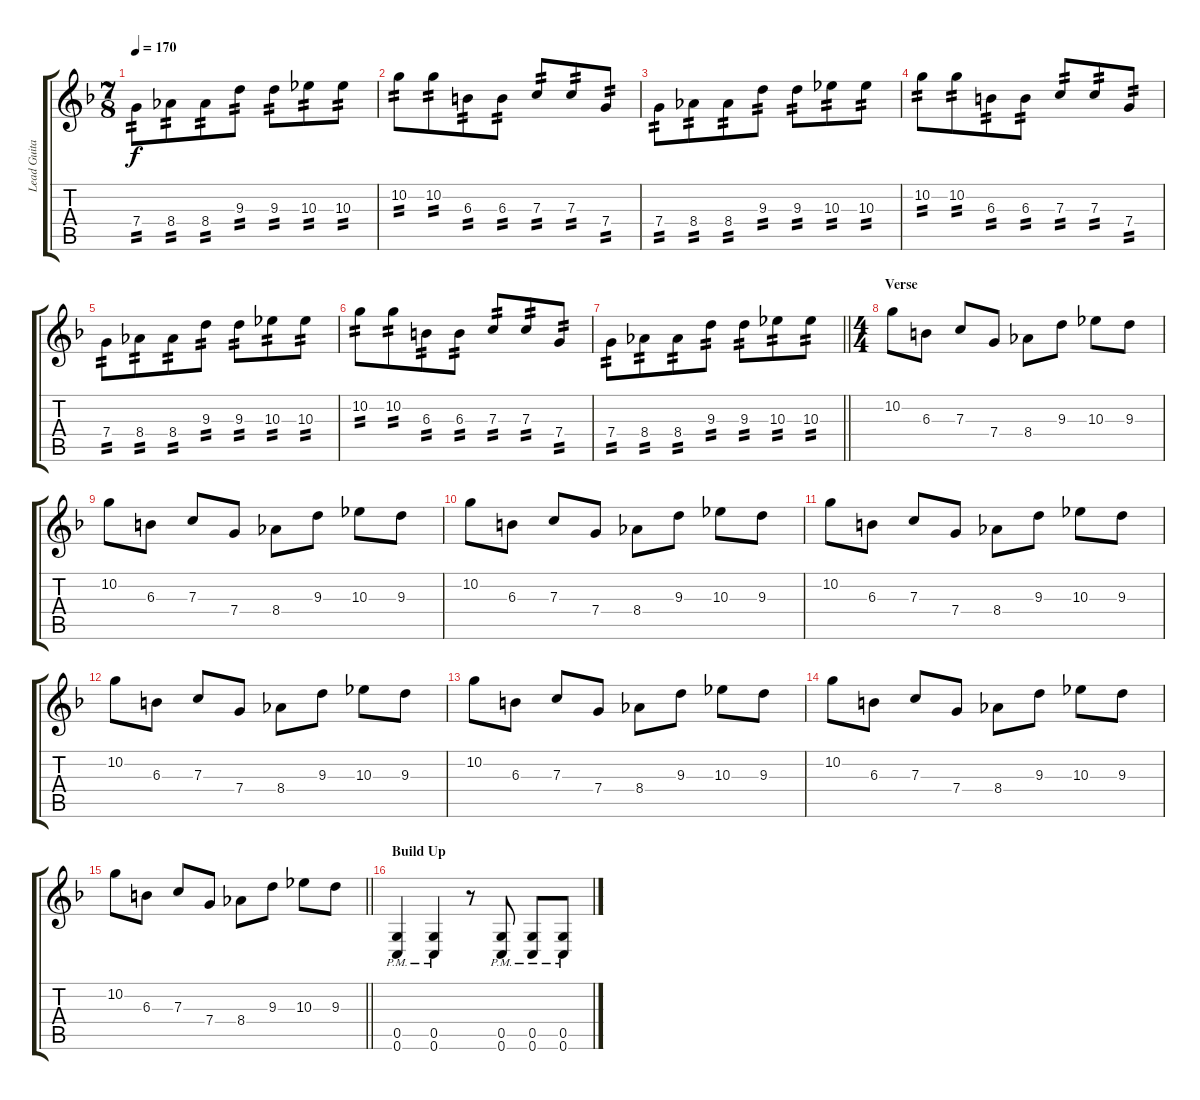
\track ("Lead Guitar" "Lead Guita") {instrument distortionguitar}
\staff {score tabs}
\tuning (D4 A3 F3 C3 G2 C2) {hide}
\ts (7 8)
\tempo 170
\clef g2
\ks dminor
7.4.8{tp 2 dy f} 8.4.8{tp 2} 8.4.8{tp 2} 9.3.8{tp 2} 9.3.8{tp 2} 10.3.8{tp 2} 10.3.8{tp 2} |
10.2.8{tp 2} 10.2.8{tp 2} 6.3.8{tp 2} 6.3.8{tp 2} 7.3.8{tp 2} 7.3.8{tp 2} 7.4.8{tp 2} |
7.4.8{tp 2} 8.4.8{tp 2} 8.4.8{tp 2} 9.3.8{tp 2} 9.3.8{tp 2} 10.3.8{tp 2} 10.3.8{tp 2} |
10.2.8{tp 2} 10.2.8{tp 2} 6.3.8{tp 2} 6.3.8{tp 2} 7.3.8{tp 2} 7.3.8{tp 2} 7.4.8{tp 2} |
7.4.8{tp 2} 8.4.8{tp 2} 8.4.8{tp 2} 9.3.8{tp 2} 9.3.8{tp 2} 10.3.8{tp 2} 10.3.8{tp 2} |
10.2.8{tp 2} 10.2.8{tp 2} 6.3.8{tp 2} 6.3.8{tp 2} 7.3.8{tp 2} 7.3.8{tp 2} 7.4.8{tp 2} |
\barLineRight lightlight
7.4.8{tp 2} 8.4.8{tp 2} 8.4.8{tp 2} 9.3.8{tp 2} 9.3.8{tp 2} 10.3.8{tp 2} 10.3.8{tp 2} |
\ts (4 4)
\section ("" "Verse")
10.2.8 6.3.8 7.3.8 7.4.8 8.4.8 9.3.8 10.3.8 9.3.8 |
10.2.8 6.3.8 7.3.8 7.4.8 8.4.8 9.3.8 10.3.8 9.3.8 |
10.2.8 6.3.8 7.3.8 7.4.8 8.4.8 9.3.8 10.3.8 9.3.8 |
10.2.8 6.3.8 7.3.8 7.4.8 8.4.8 9.3.8 10.3.8 9.3.8 |
10.2.8 6.3.8 7.3.8 7.4.8 8.4.8 9.3.8 10.3.8 9.3.8 |
10.2.8 6.3.8 7.3.8 7.4.8 8.4.8 9.3.8 10.3.8 9.3.8 |
10.2.8 6.3.8 7.3.8 7.4.8 8.4.8 9.3.8 10.3.8 9.3.8 |
\barLineRight lightlight
10.2.8 6.3.8 7.3.8 7.4.8 8.4.8 9.3.8 10.3.8 9.3.8 |
\section ("" "Build Up")
(0.5{pm} 0.6{pm}).4 (0.5{pm} 0.6{pm}).4 r.8 (0.5{pm} 0.6{pm}).8 (0.5{pm} 0.6{pm}).8 (0.5{pm} 0.6{pm}).8
